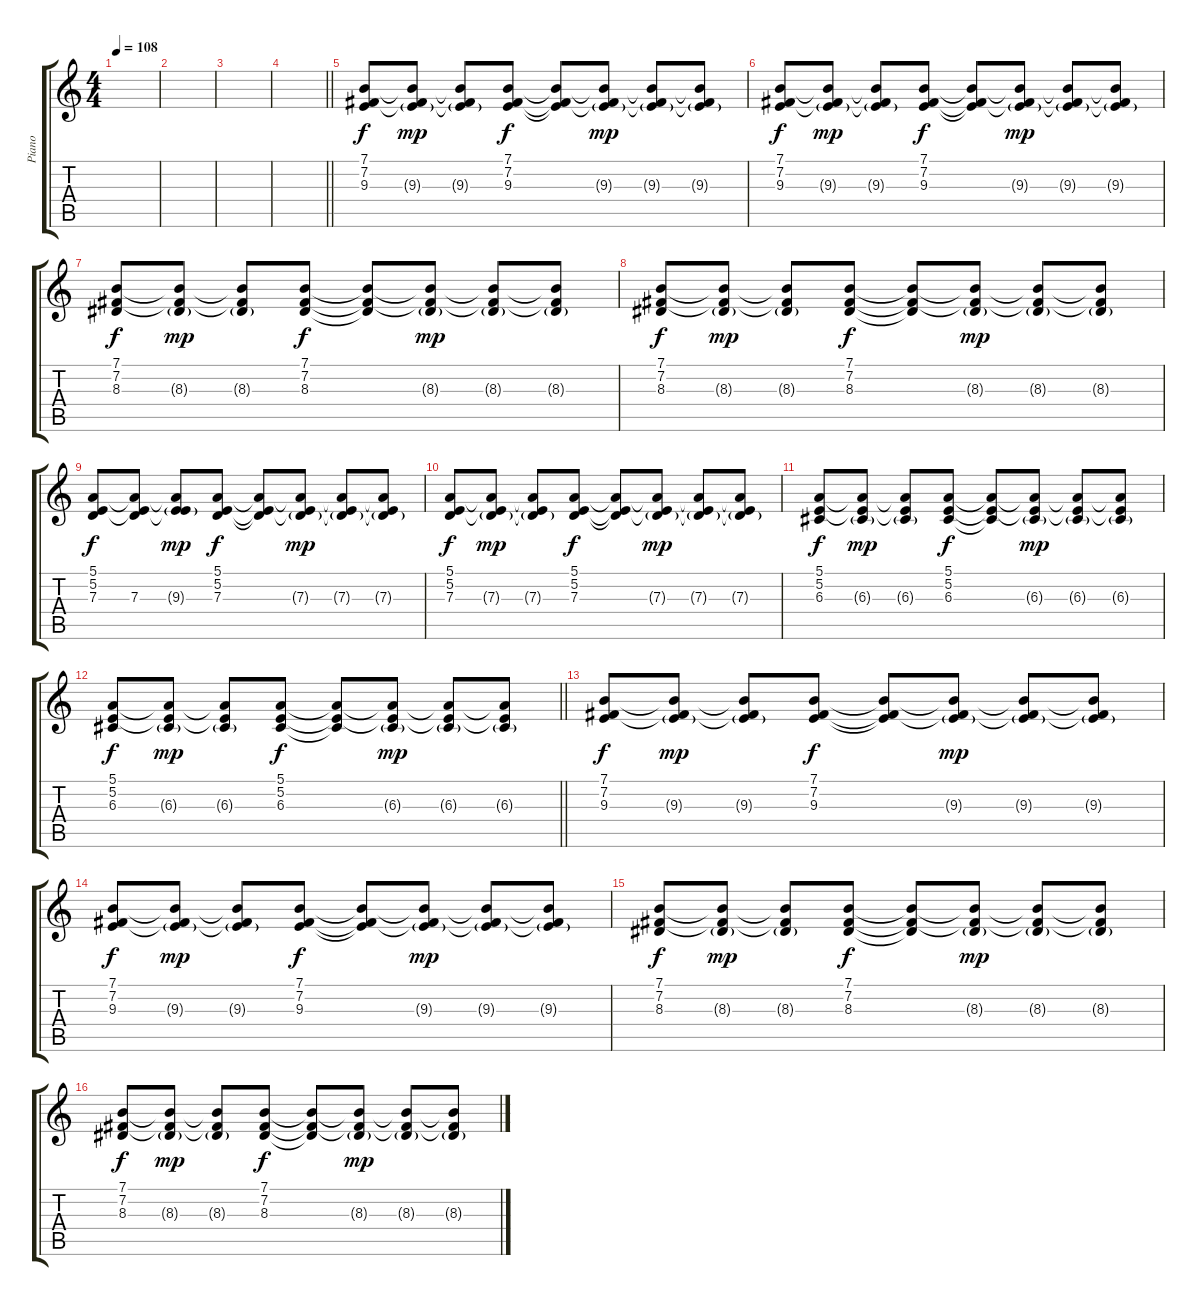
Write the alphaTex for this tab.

\track ("Piano" "Piano") {instrument acousticgrandpiano}
\staff {score tabs}
\tuning (E4 B3 G3 D3 A2 E2) {hide}
\ts (4 4)
\tempo 108
\clef g2
\ks c
|
|
|
\barLineRight lightlight
|
(7.1 7.2 9.3).8 (7.1{t} 7.2{t} 9.3{g}).8{dy mp} (7.1{t} 7.2{t} 9.3{g}).8 (7.1 7.2 9.3).8{dy f} (7.1{t} 7.2{t} 9.3{t}).8 (7.1{t} 7.2{t} 9.3{g}).8{dy mp} (7.1{t} 7.2{t} 9.3{g}).8 (7.1{t} 7.2{t} 9.3{g}).8 |
(7.1 7.2 9.3).8{dy f} (7.1{t} 7.2{t} 9.3{g}).8{dy mp} (7.1{t} 7.2{t} 9.3{g}).8 (7.1 7.2 9.3).8{dy f} (7.1{t} 7.2{t} 9.3{t}).8 (7.1{t} 7.2{t} 9.3{g}).8{dy mp} (7.1{t} 7.2{t} 9.3{g}).8 (7.1{t} 7.2{t} 9.3{g}).8 |
(7.1 7.2 8.3).8{dy f} (7.1{t} 7.2{t} 8.3{g}).8{dy mp} (7.1{t} 7.2{t} 8.3{g}).8 (7.1 7.2 8.3).8{dy f} (7.1{t} 7.2{t} 8.3{t}).8 (7.1{t} 7.2{t} 8.3{g}).8{dy mp} (7.1{t} 7.2{t} 8.3{g}).8 (7.1{t} 7.2{t} 8.3{g}).8 |
(7.1 7.2 8.3).8{dy f} (7.1{t} 7.2{t} 8.3{g}).8{dy mp} (7.1{t} 7.2{t} 8.3{g}).8 (7.1 7.2 8.3).8{dy f} (7.1{t} 7.2{t} 8.3{t}).8 (7.1{t} 7.2{t} 8.3{g}).8{dy mp} (7.1{t} 7.2{t} 8.3{g}).8 (7.1{t} 7.2{t} 8.3{g}).8 |
(5.1 5.2 7.3).8{dy f} (5.1{t} 5.2{t} 7.3).8 (5.1{t} 5.2{t} 9.3{g}).8{dy mp} (5.1 5.2 7.3).8{dy f} (5.1{t} 5.2{t} 7.3{t}).8 (5.1{t} 5.2{t} 7.3{g}).8{dy mp} (5.1{t} 5.2{t} 7.3{g}).8 (5.1{t} 5.2{t} 7.3{g}).8 |
(5.1 5.2 7.3).8{dy f} (5.1{t} 5.2{t} 7.3{g}).8{dy mp} (5.1{t} 5.2{t} 7.3{g}).8 (5.1 5.2 7.3).8{dy f} (5.1{t} 5.2{t} 7.3{t}).8 (5.1{t} 5.2{t} 7.3{g}).8{dy mp} (5.1{t} 5.2{t} 7.3{g}).8 (5.1{t} 5.2{t} 7.3{g}).8 |
(5.1 5.2 6.3).8{dy f} (5.1{t} 5.2{t} 6.3{g}).8{dy mp} (5.1{t} 5.2{t} 6.3{g}).8 (5.1 5.2 6.3).8{dy f} (5.1{t} 5.2{t} 6.3{t}).8 (5.1{t} 5.2{t} 6.3{g}).8{dy mp} (5.1{t} 5.2{t} 6.3{g}).8 (5.1{t} 5.2{t} 6.3{g}).8 |
\barLineRight lightlight
(5.1 5.2 6.3).8{dy f} (5.1{t} 5.2{t} 6.3{g}).8{dy mp} (5.1{t} 5.2{t} 6.3{g}).8 (5.1 5.2 6.3).8{dy f} (5.1{t} 5.2{t} 6.3{t}).8 (5.1{t} 5.2{t} 6.3{g}).8{dy mp} (5.1{t} 5.2{t} 6.3{g}).8 (5.1{t} 5.2{t} 6.3{g}).8 |
(7.1 7.2 9.3).8{dy f} (7.1{t} 7.2{t} 9.3{g}).8{dy mp} (7.1{t} 7.2{t} 9.3{g}).8 (7.1 7.2 9.3).8{dy f} (7.1{t} 7.2{t} 9.3{t}).8 (7.1{t} 7.2{t} 9.3{g}).8{dy mp} (7.1{t} 7.2{t} 9.3{g}).8 (7.1{t} 7.2{t} 9.3{g}).8 |
(7.1 7.2 9.3).8{dy f} (7.1{t} 7.2{t} 9.3{g}).8{dy mp} (7.1{t} 7.2{t} 9.3{g}).8 (7.1 7.2 9.3).8{dy f} (7.1{t} 7.2{t} 9.3{t}).8 (7.1{t} 7.2{t} 9.3{g}).8{dy mp} (7.1{t} 7.2{t} 9.3{g}).8 (7.1{t} 7.2{t} 9.3{g}).8 |
(7.1 7.2 8.3).8{dy f} (7.1{t} 7.2{t} 8.3{g}).8{dy mp} (7.1{t} 7.2{t} 8.3{g}).8 (7.1 7.2 8.3).8{dy f} (7.1{t} 7.2{t} 8.3{t}).8 (7.1{t} 7.2{t} 8.3{g}).8{dy mp} (7.1{t} 7.2{t} 8.3{g}).8 (7.1{t} 7.2{t} 8.3{g}).8 |
(7.1 7.2 8.3).8{dy f} (7.1{t} 7.2{t} 8.3{g}).8{dy mp} (7.1{t} 7.2{t} 8.3{g}).8 (7.1 7.2 8.3).8{dy f} (7.1{t} 7.2{t} 8.3{t}).8 (7.1{t} 7.2{t} 8.3{g}).8{dy mp} (7.1{t} 7.2{t} 8.3{g}).8 (7.1{t} 7.2{t} 8.3{g}).8
